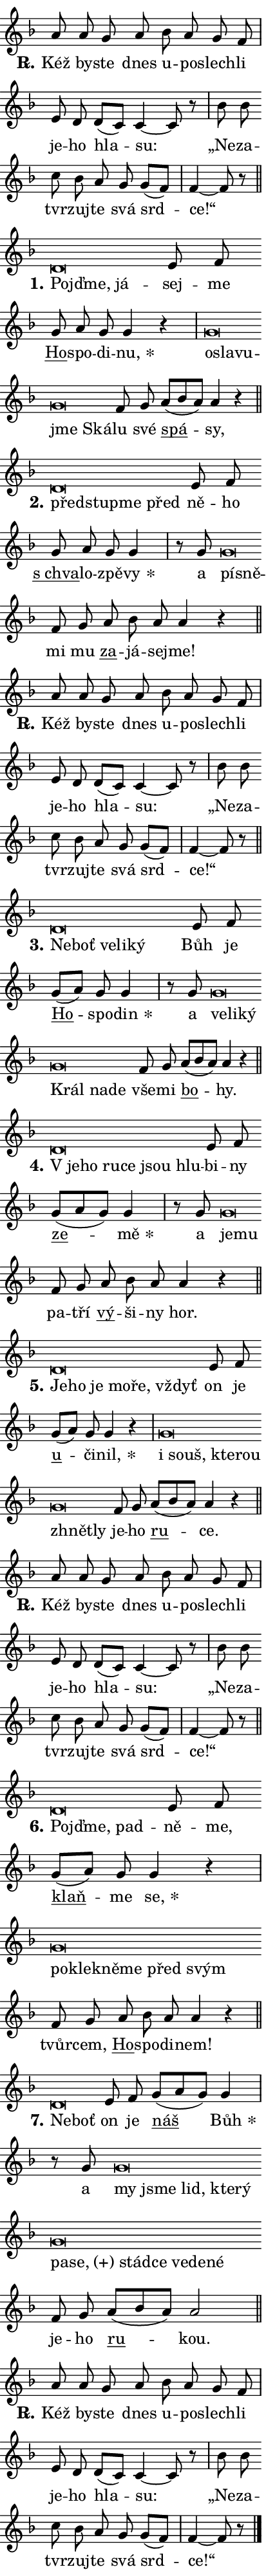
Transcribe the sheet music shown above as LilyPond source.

\version "2.24.0"
\header { tagline = "" }
\paper {
  indent = 0\cm
  top-margin = 0\cm
  right-margin = 0.13\cm % to fit lyric hyphens
  bottom-margin = 0\cm
  left-margin = 0\cm
  paper-width = 7\cm
  page-breaking = #ly:one-page-breaking
  system-system-spacing.basic-distance = #11
  score-system-spacing.basic-distance = #11
  ragged-last = ##f
}


%% Author: Thomas Morley
%% https://lists.gnu.org/archive/html/lilypond-user/2020-05/msg00002.html
#(define (line-position grob)
"Returns position of @var[grob} in current system:
   @code{'start}, if at first time-step
   @code{'end}, if at last time-step
   @code{'middle} otherwise
"
  (let* ((col (ly:item-get-column grob))
         (ln (ly:grob-object col 'left-neighbor))
         (rn (ly:grob-object col 'right-neighbor))
         (col-to-check-left (if (ly:grob? ln) ln col))
         (col-to-check-right (if (ly:grob? rn) rn col))
         (break-dir-left
           (and
             (ly:grob-property col-to-check-left 'non-musical #f)
             (ly:item-break-dir col-to-check-left)))
         (break-dir-right
           (and
             (ly:grob-property col-to-check-right 'non-musical #f)
             (ly:item-break-dir col-to-check-right))))
        (cond ((eqv? 1 break-dir-left) 'start)
              ((eqv? -1 break-dir-right) 'end)
              (else 'middle))))

#(define (tranparent-at-line-position vctor)
  (lambda (grob)
  "Relying on @code{line-position} select the relevant enry from @var{vctor}.
Used to determine transparency,"
    (case (line-position grob)
      ((end) (not (vector-ref vctor 0)))
      ((middle) (not (vector-ref vctor 1)))
      ((start) (not (vector-ref vctor 2))))))

noteHeadBreakVisibility =
#(define-music-function (break-visibility)(vector?)
"Makes @code{NoteHead}s transparent relying on @var{break-visibility}"
#{
  \override NoteHead.transparent =
    #(tranparent-at-line-position break-visibility)
#})

#(define delete-ledgers-for-transparent-note-heads
  (lambda (grob)
    "Reads whether a @code{NoteHead} is transparent.
If so this @code{NoteHead} is removed from @code{'note-heads} from
@var{grob}, which is supposed to be @code{LedgerLineSpanner}.
As a result ledgers are not printed for this @code{NoteHead}"
    (let* ((nhds-array (ly:grob-object grob 'note-heads))
           (nhds-list
             (if (ly:grob-array? nhds-array)
                 (ly:grob-array->list nhds-array)
                 '()))
           ;; Relies on the transparent-property being done before
           ;; Staff.LedgerLineSpanner.after-line-breaking is executed.
           ;; This is fragile ...
           (to-keep
             (remove
               (lambda (nhd)
                 (ly:grob-property nhd 'transparent #f))
               nhds-list)))
      ;; TODO find a better method to iterate over grob-arrays, similiar
      ;; to filter/remove etc for lists
      ;; For now rebuilt from scratch
      (set! (ly:grob-object grob 'note-heads)  '())
      (for-each
        (lambda (nhd)
          (ly:pointer-group-interface::add-grob grob 'note-heads nhd))
        to-keep))))

squashNotes = {
  \override NoteHead.X-extent = #'(-0.2 . 0.2)
  \override NoteHead.Y-extent = #'(-0.75 . 0)
  \override NoteHead.stencil =
    #(lambda (grob)
       (let ((pos (ly:grob-property grob 'staff-position)))
         (begin
           (if (< pos -7) (display "ERROR: Lower brevis then expected\n") (display "OK: Expected brevis position\n"))
           (if (<= pos -6) ly:text-interface::print ly:note-head::print))))
}
unSquashNotes = {
  \revert NoteHead.X-extent
  \revert NoteHead.Y-extent
  \revert NoteHead.stencil
}

hideNotes = \noteHeadBreakVisibility #begin-of-line-visible
unHideNotes = \noteHeadBreakVisibility #all-visible

% work-around for resetting accidentals
% https://lilypond.org/doc/v2.23/Documentation/notation/displaying-rhythms#unmetered-music
cadenzaMeasure = {
  \cadenzaOff
  \partial 1024 s1024
  \cadenzaOn
}

#(define-markup-command (accent layout props text) (markup?)
  "Underline accented syllable"
  (interpret-markup layout props
    #{\markup \override #'(offset . 4.3) \underline { #text }#}))

responsum = \markup \concat {
  "R" \hspace #-1.05 \path #0.1 #'((moveto 0 0.07) (lineto 0.9 0.8)) \hspace #0.05 "."
}

spaceSize = #0.6828661417322834 % exact space size for TeX Gyre Schola

\layout {
  \context {
    \Staff
    \remove "Time_signature_engraver"
    \override LedgerLineSpanner.after-line-breaking = #delete-ledgers-for-transparent-note-heads
  }
  \context {
    \Lyrics {
      \override LyricSpace.minimum-distance = \spaceSize
      \override LyricText.font-name = #"TeX Gyre Schola"
      \override LyricText.font-size = 1
      \override StanzaNumber.font-name = #"TeX Gyre Schola Bold"
      \override StanzaNumber.font-size = 1
    }
  }
  \context {
    \Score 
    \override NoteHead.text =
      #(lambda (grob) 
        (let ((pos (ly:grob-property grob 'staff-position)))
          #{\markup {
            \combine
              \halign #-0.55 \raise #(if (= pos -6) 0 0.5) \override #'(thickness . 2) \draw-line #'(3.2 . 0)
              \musicglyph "noteheads.sM1"
          }#}))
  }
}

% magnetic-lyrics.ily
%
%   written by
%     Jean Abou Samra <jean@abou-samra.fr>
%     Werner Lemberg <wl@gnu.org>
%
%   adapted by
%     Jiri Hon <jiri.hon@gmail.com>
%
% Version 2022-Apr-15

% https://www.mail-archive.com/lilypond-user@gnu.org/msg149350.html

#(define (Left_hyphen_pointer_engraver context)
   "Collect syllable-hyphen-syllable occurrences in lyrics and store
them in properties.  This engraver only looks to the left.  For
example, if the lyrics input is @code{foo -- bar}, it does the
following.

@itemize @bullet
@item
Set the @code{text} property of the @code{LyricHyphen} grob between
@q{foo} and @q{bar} to @code{foo}.

@item
Set the @code{left-hyphen} property of the @code{LyricText} grob with
text @q{foo} to the @code{LyricHyphen} grob between @q{foo} and
@q{bar}.
@end itemize

Use this auxiliary engraver in combination with the
@code{lyric-@/text::@/apply-@/magnetic-@/offset!} hook."
   (let ((hyphen #f)
         (text #f))
     (make-engraver
      (acknowledgers
       ((lyric-syllable-interface engraver grob source-engraver)
        (set! text grob)))
      (end-acknowledgers
       ((lyric-hyphen-interface engraver grob source-engraver)
        ;(when (not (grob::has-interface grob 'lyric-space-interface))
          (set! hyphen grob)));)
      ((stop-translation-timestep engraver)
       (when (and text hyphen)
         (ly:grob-set-object! text 'left-hyphen hyphen))
       (set! text #f)
       (set! hyphen #f)))))

#(define (lyric-text::apply-magnetic-offset! grob)
   "If the space between two syllables is less than the value in
property @code{LyricText@/.details@/.squash-threshold}, move the right
syllable to the left so that it gets concatenated with the left
syllable.

Use this function as a hook for
@code{LyricText@/.after-@/line-@/breaking} if the
@code{Left_@/hyphen_@/pointer_@/engraver} is active."
   (let ((hyphen (ly:grob-object grob 'left-hyphen #f)))
     (when hyphen
       (let ((left-text (ly:spanner-bound hyphen LEFT)))
         (when (grob::has-interface left-text 'lyric-syllable-interface)
           (let* ((common (ly:grob-common-refpoint grob left-text X))
                  (this-x-ext (ly:grob-extent grob common X))
                  (left-x-ext
                   (begin
                     ;; Trigger magnetism for left-text.
                     (ly:grob-property left-text 'after-line-breaking)
                     (ly:grob-extent left-text common X)))
                  ;; `delta` is the gap width between two syllables.
                  (delta (- (interval-start this-x-ext)
                            (interval-end left-x-ext)))
                  (details (ly:grob-property grob 'details))
                  (threshold (assoc-get 'squash-threshold details 0.2)))
             (when (< delta threshold)
               (let* (;; We have to manipulate the input text so that
                      ;; ligatures crossing syllable boundaries are not
                      ;; disabled.  For languages based on the Latin
                      ;; script this is essentially a beautification.
                      ;; However, for non-Western scripts it can be a
                      ;; necessity.
                      (lt (ly:grob-property left-text 'text))
                      (rt (ly:grob-property grob 'text))
                      (is-space (grob::has-interface hyphen 'lyric-space-interface))
                      (space (if is-space " " ""))
                      (extra-delta (if is-space spaceSize 0))
                      ;; Append new syllable.
                      (ltrt-space (if (and (string? lt) (string? rt))
                                (string-append lt space rt)
                                (make-concat-markup (list lt space rt))))
                      ;; Right-align `ltrt` to the right side.
                      (ltrt-space-markup (grob-interpret-markup
                               grob
                               (make-translate-markup
                                (cons (interval-length this-x-ext) 0)
                                (make-right-align-markup ltrt-space)))))
                 (begin
                   ;; Don't print `left-text`.
                   (ly:grob-set-property! left-text 'stencil #f)
                   ;; Set text and stencil (which holds all collected
                   ;; syllables so far) and shift it to the left.
                   (ly:grob-set-property! grob 'text ltrt-space)
                   (ly:grob-set-property! grob 'stencil ltrt-space-markup)
                   (ly:grob-translate-axis! grob (- (- delta extra-delta)) X))))))))))


#(define (lyric-hyphen::displace-bounds-first grob)
   ;; Make very sure this callback isn't triggered too early.
   (let ((left (ly:spanner-bound grob LEFT))
         (right (ly:spanner-bound grob RIGHT)))
     (ly:grob-property left 'after-line-breaking)
     (ly:grob-property right 'after-line-breaking)
     (ly:lyric-hyphen::print grob)))

squashThreshold = #0.4

\layout {
  \context {
    \Lyrics
    \consists #Left_hyphen_pointer_engraver
    \override LyricText.after-line-breaking =
      #lyric-text::apply-magnetic-offset!
    \override LyricHyphen.stencil = #lyric-hyphen::displace-bounds-first
    \override LyricText.details.squash-threshold = \squashThreshold
    \override LyricHyphen.minimum-distance = 0
    \override LyricHyphen.minimum-length = \squashThreshold
  }
}

squashText = \override LyricText.details.squash-threshold = 9999
unSquashText = \override LyricText.details.squash-threshold = \squashThreshold

leftText = \override LyricText.self-alignment-X = #LEFT
unLeftText = \revert LyricText.self-alignment-X

starOffset = #(lambda (grob) 
                (let ((x_offset (ly:self-alignment-interface::aligned-on-x-parent grob)))
                  (if (= x_offset 0) 0 (+ x_offset 1.2))))

star = #(define-music-function (syllable)(string?)
"Append star separator at the end of a syllable"
#{
  \once \override LyricText.X-offset = #starOffset
  \lyricmode { \markup {
    #syllable
    \override #'((font-name . "TeX Gyre Schola Bold")) \hspace #0.2 \lower #0.65 \larger "*"
  } }
#})

starAccent = #(define-music-function (syllable)(string?)
"Append star separator at the end of a syllable and make accent"
#{
  \once \override LyricText.X-offset = #starOffset
  \lyricmode { \markup {
    \accent #syllable
    \override #'((font-name . "TeX Gyre Schola Bold")) \hspace #0.2 \lower #0.65 \larger "*"
  } }
#})

breath = #(define-music-function (syllable)(string?)
"Append breathing indicator at the end of a syllable"
#{
  \lyricmode { \markup { #syllable "+" } }
#})

optionalBreath = #(define-music-function (syllable)(string?)
"Append optional breathing indicator at the end of a syllable"
#{
  \lyricmode { \markup { #syllable "(+)" } }
#})


\score {
    <<
        \new Voice = "melody" { \cadenzaOn \key f \major \relative { a'8 a g a bes a g f \cadenzaMeasure \bar "|" e d \bar "" d[( c)] c4~ c8 r8 \cadenzaMeasure \bar "|" bes' bes \bar "" c bes a g g[( f)] \cadenzaMeasure \bar "|" f4~ f8 r \cadenzaMeasure \bar "||" \break } }
        \new Lyrics \lyricsto "melody" { \lyricmode { \set stanza = \responsum
Kéž by -- ste dnes u -- po -- slech -- li je -- ho hla -- su: „Ne -- za -- tvr -- zuj -- te svá srd -- ce!“ } }
    >>
    \layout {}
}

\score {
    <<
        \new Voice = "melody" { \cadenzaOn \key f \major \relative { \squashNotes d'\breve*1/16 \hideNotes \breve*1/16 \breve*1/16 \bar "" \unHideNotes \unSquashNotes e8 f \bar "" g a g g4 r \cadenzaMeasure \bar "|" \squashNotes g\breve*1/16 \hideNotes \breve*1/16 \bar "" \breve*1/16 \bar "" \breve*1/16 \breve*1/16 \bar "" \unHideNotes \unSquashNotes f8 g \bar "" a[( bes a)] a4 r \cadenzaMeasure \bar "||" \break } }
        \new Lyrics \lyricsto "melody" { \lyricmode { \set stanza = "1."
\leftText Pojď -- \squashText me, já -- \unLeftText \unSquashText sej -- me \markup \accent Ho -- spo -- di -- \star nu, \leftText o -- \squashText sla -- vu -- jme Ská -- \unLeftText \unSquashText lu své \markup \accent spá -- sy, } }
    >>
    \layout {}
}

\score {
    <<
        \new Voice = "melody" { \cadenzaOn \key f \major \relative { \squashNotes d'\breve*1/16 \hideNotes \breve*1/16 \bar "" \breve*1/16 \breve*1/16 \bar "" \unHideNotes \unSquashNotes e8 f \bar "" g a g g4 \cadenzaMeasure \bar "|" r8 g8 \squashNotes g\breve*1/16 \hideNotes \breve*1/16 \bar "" \unHideNotes \unSquashNotes f8 g \bar "" a bes a a4 r \cadenzaMeasure \bar "||" \break } }
        \new Lyrics \lyricsto "melody" { \lyricmode { \set stanza = "2."
\leftText před -- \squashText stup -- me před \unLeftText \unSquashText ně -- ho \markup \accent "s chva" -- lo -- zpě -- \star vy a \leftText pí -- \squashText sně -- \unLeftText \unSquashText mi mu \markup \accent za -- já -- sej -- me! } }
    >>
    \layout {}
}

\score {
    <<
        \new Voice = "melody" { \cadenzaOn \key f \major \relative { a'8 a g a bes a g f \cadenzaMeasure \bar "|" e d \bar "" d[( c)] c4~ c8 r8 \cadenzaMeasure \bar "|" bes' bes \bar "" c bes a g g[( f)] \cadenzaMeasure \bar "|" f4~ f8 r \cadenzaMeasure \bar "||" \break } }
        \new Lyrics \lyricsto "melody" { \lyricmode { \set stanza = \responsum
Kéž by -- ste dnes u -- po -- slech -- li je -- ho hla -- su: „Ne -- za -- tvr -- zuj -- te svá srd -- ce!“ } }
    >>
    \layout {}
}

\score {
    <<
        \new Voice = "melody" { \cadenzaOn \key f \major \relative { \squashNotes d'\breve*1/16 \hideNotes \breve*1/16 \bar "" \breve*1/16 \bar "" \breve*1/16 \breve*1/16 \bar "" \unHideNotes \unSquashNotes e8 f \bar "" g[( a)] g g4 \cadenzaMeasure \bar "|" r8 g8 \squashNotes g\breve*1/16 \hideNotes \breve*1/16 \bar "" \breve*1/16 \bar "" \breve*1/16 \bar "" \breve*1/16 \breve*1/16 \bar "" \unHideNotes \unSquashNotes f8 g \bar "" a[( bes a)] a4 r \cadenzaMeasure \bar "||" \break } }
        \new Lyrics \lyricsto "melody" { \lyricmode { \set stanza = "3."
\leftText Ne -- \squashText boť ve -- li -- ký \unLeftText \unSquashText Bůh je \markup \accent Ho -- spo -- \star din a \leftText ve -- \squashText li -- ký Král na -- de \unLeftText \unSquashText vše -- mi \markup \accent bo -- hy. } }
    >>
    \layout {}
}

\score {
    <<
        \new Voice = "melody" { \cadenzaOn \key f \major \relative { \squashNotes d'\breve*1/16 \hideNotes \breve*1/16 \bar "" \breve*1/16 \bar "" \breve*1/16 \bar "" \breve*1/16 \breve*1/16 \bar "" \unHideNotes \unSquashNotes e8 f \bar "" g[( a g)] g4 \cadenzaMeasure \bar "|" r8 g8 \squashNotes g\breve*1/16 \hideNotes \breve*1/16 \bar "" \unHideNotes \unSquashNotes f8 g \bar "" a bes a a4 r \cadenzaMeasure \bar "||" \break } }
        \new Lyrics \lyricsto "melody" { \lyricmode { \set stanza = "4."
\leftText "V je" -- \squashText ho ru -- ce jsou hlu -- \unLeftText \unSquashText bi -- ny \markup \accent ze -- \star mě a \leftText je -- \squashText mu \unLeftText \unSquashText pa -- tří \markup \accent vý -- ši -- ny hor. } }
    >>
    \layout {}
}

\score {
    <<
        \new Voice = "melody" { \cadenzaOn \key f \major \relative { \squashNotes d'\breve*1/16 \hideNotes \breve*1/16 \bar "" \breve*1/16 \bar "" \breve*1/16 \bar "" \breve*1/16 \breve*1/16 \bar "" \unHideNotes \unSquashNotes e8 f \bar "" g[( a)] g g4 r \cadenzaMeasure \bar "|" \squashNotes g\breve*1/16 \hideNotes \breve*1/16 \bar "" \breve*1/16 \bar "" \breve*1/16 \bar "" \breve*1/16 \breve*1/16 \bar "" \unHideNotes \unSquashNotes f8 g \bar "" a[( bes a)] a4 r \cadenzaMeasure \bar "||" \break } }
        \new Lyrics \lyricsto "melody" { \lyricmode { \set stanza = "5."
\leftText Je -- \squashText ho je mo -- ře, vždyť \unLeftText \unSquashText on je \markup \accent u -- či -- \star nil, \leftText i \squashText souš, kte -- rou zhnět -- ly \unLeftText \unSquashText je -- ho \markup \accent ru -- ce. } }
    >>
    \layout {}
}

\score {
    <<
        \new Voice = "melody" { \cadenzaOn \key f \major \relative { a'8 a g a bes a g f \cadenzaMeasure \bar "|" e d \bar "" d[( c)] c4~ c8 r8 \cadenzaMeasure \bar "|" bes' bes \bar "" c bes a g g[( f)] \cadenzaMeasure \bar "|" f4~ f8 r \cadenzaMeasure \bar "||" \break } }
        \new Lyrics \lyricsto "melody" { \lyricmode { \set stanza = \responsum
Kéž by -- ste dnes u -- po -- slech -- li je -- ho hla -- su: „Ne -- za -- tvr -- zuj -- te svá srd -- ce!“ } }
    >>
    \layout {}
}

\score {
    <<
        \new Voice = "melody" { \cadenzaOn \key f \major \relative { \squashNotes d'\breve*1/16 \hideNotes \breve*1/16 \breve*1/16 \bar "" \unHideNotes \unSquashNotes e8 f \bar "" g[( a)] g g4 r \cadenzaMeasure \bar "|" \squashNotes g\breve*1/16 \hideNotes \breve*1/16 \bar "" \breve*1/16 \bar "" \breve*1/16 \bar "" \breve*1/16 \breve*1/16 \bar "" \unHideNotes \unSquashNotes f8 g \bar "" a bes a a4 r \cadenzaMeasure \bar "||" \break } }
        \new Lyrics \lyricsto "melody" { \lyricmode { \set stanza = "6."
\leftText Pojď -- \squashText me, pad -- \unLeftText \unSquashText ně -- me, \markup \accent klaň -- me \star se, \leftText po -- \squashText kle -- kně -- me před svým \unLeftText \unSquashText tvůr -- cem, \markup \accent Ho -- spo -- di -- nem! } }
    >>
    \layout {}
}

\score {
    <<
        \new Voice = "melody" { \cadenzaOn \key f \major \relative { \squashNotes d'\breve*1/16 \hideNotes \breve*1/16 \bar "" \unHideNotes \unSquashNotes e8 f \bar "" g[( a g)] g4 \cadenzaMeasure \bar "|" r8 g \squashNotes g\breve*1/16 \hideNotes \breve*1/16 \bar "" \breve*1/16 \bar "" \breve*1/16 \bar "" \breve*1/16 \bar "" \breve*1/16 \bar "" \breve*1/16 \bar "" \breve*1/16 \bar "" \breve*1/16 \bar "" \breve*1/16 \bar "" \breve*1/16 \breve*1/16 \bar "" \unHideNotes \unSquashNotes f8 g \bar "" a[( bes a)] a2 \cadenzaMeasure \bar "||" \break } }
        \new Lyrics \lyricsto "melody" { \lyricmode { \set stanza = "7."
\leftText Ne -- \squashText boť \unLeftText \unSquashText on je \markup \accent náš \star Bůh a \leftText my \squashText jsme lid, kte -- rý pa -- \optionalBreath se, stád -- ce ve -- de -- né \unLeftText \unSquashText je -- ho \markup \accent ru -- kou. } }
    >>
    \layout {}
}

\score {
    <<
        \new Voice = "melody" { \cadenzaOn \key f \major \relative { a'8 a g a bes a g f \cadenzaMeasure \bar "|" e d \bar "" d[( c)] c4~ c8 r8 \cadenzaMeasure \bar "|" bes' bes \bar "" c bes a g g[( f)] \cadenzaMeasure \bar "|" f4~ f8 r \cadenzaMeasure \bar "||" \break } \bar "|." }
        \new Lyrics \lyricsto "melody" { \lyricmode { \set stanza = \responsum
Kéž by -- ste dnes u -- po -- slech -- li je -- ho hla -- su: „Ne -- za -- tvr -- zuj -- te svá srd -- ce!“ } }
    >>
    \layout {}
}
